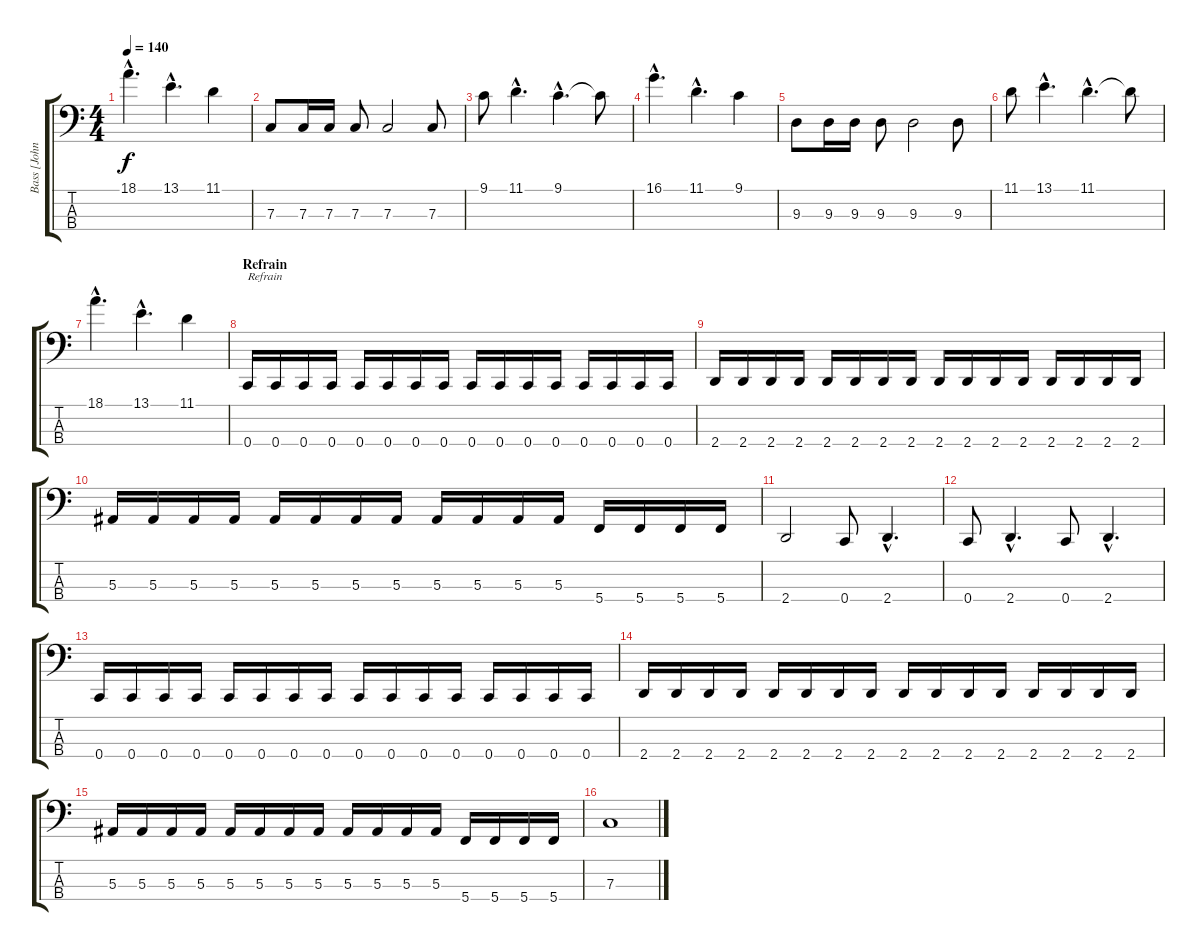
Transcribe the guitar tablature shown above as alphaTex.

\track ("Bass [John Bray]" "Bass [John") {instrument electricbasspick}
\staff {score tabs}
\tuning (Eb2 Bb1 F1 C1) {hide}
\ts (4 4)
\tempo 140
\clef f4
\ks c
18.1{hac}.4{d dy f} 13.1{hac}.4{d} 11.1.4 |
7.3.8 7.3.16 7.3.16 7.3.8 7.3.2 7.3.8 |
9.1.8 11.1{hac}.4{d} 9.1{hac}.4{d} 9.1{t}.8 |
16.1{hac}.4{d} 11.1{hac}.4{d} 9.1.4 |
9.3.8 9.3.16 9.3.16 9.3.8 9.3.2 9.3.8 |
11.1.8 13.1{hac}.4{d} 11.1{hac}.4{d} 11.1{t}.8 |
18.1{hac}.4{d} 13.1{hac}.4{d} 11.1.4 |
\section ("" "Refrain")
0.4.16{txt "Refrain"} 0.4.16 0.4.16 0.4.16 0.4.16 0.4.16 0.4.16 0.4.16 0.4.16 0.4.16 0.4.16 0.4.16 0.4.16 0.4.16 0.4.16 0.4.16 |
2.4.16 2.4.16 2.4.16 2.4.16 2.4.16 2.4.16 2.4.16 2.4.16 2.4.16 2.4.16 2.4.16 2.4.16 2.4.16 2.4.16 2.4.16 2.4.16 |
5.3.16 5.3.16 5.3.16 5.3.16 5.3.16 5.3.16 5.3.16 5.3.16 5.3.16 5.3.16 5.3.16 5.3.16 5.4.16 5.4.16 5.4.16 5.4.16 |
2.4.2 0.4.8 2.4{hac}.4{d} |
0.4.8 2.4{hac}.4{d} 0.4.8 2.4{hac}.4{d} |
0.4.16 0.4.16 0.4.16 0.4.16 0.4.16 0.4.16 0.4.16 0.4.16 0.4.16 0.4.16 0.4.16 0.4.16 0.4.16 0.4.16 0.4.16 0.4.16 |
2.4.16 2.4.16 2.4.16 2.4.16 2.4.16 2.4.16 2.4.16 2.4.16 2.4.16 2.4.16 2.4.16 2.4.16 2.4.16 2.4.16 2.4.16 2.4.16 |
5.3.16 5.3.16 5.3.16 5.3.16 5.3.16 5.3.16 5.3.16 5.3.16 5.3.16 5.3.16 5.3.16 5.3.16 5.4.16 5.4.16 5.4.16 5.4.16 |
7.3.1
